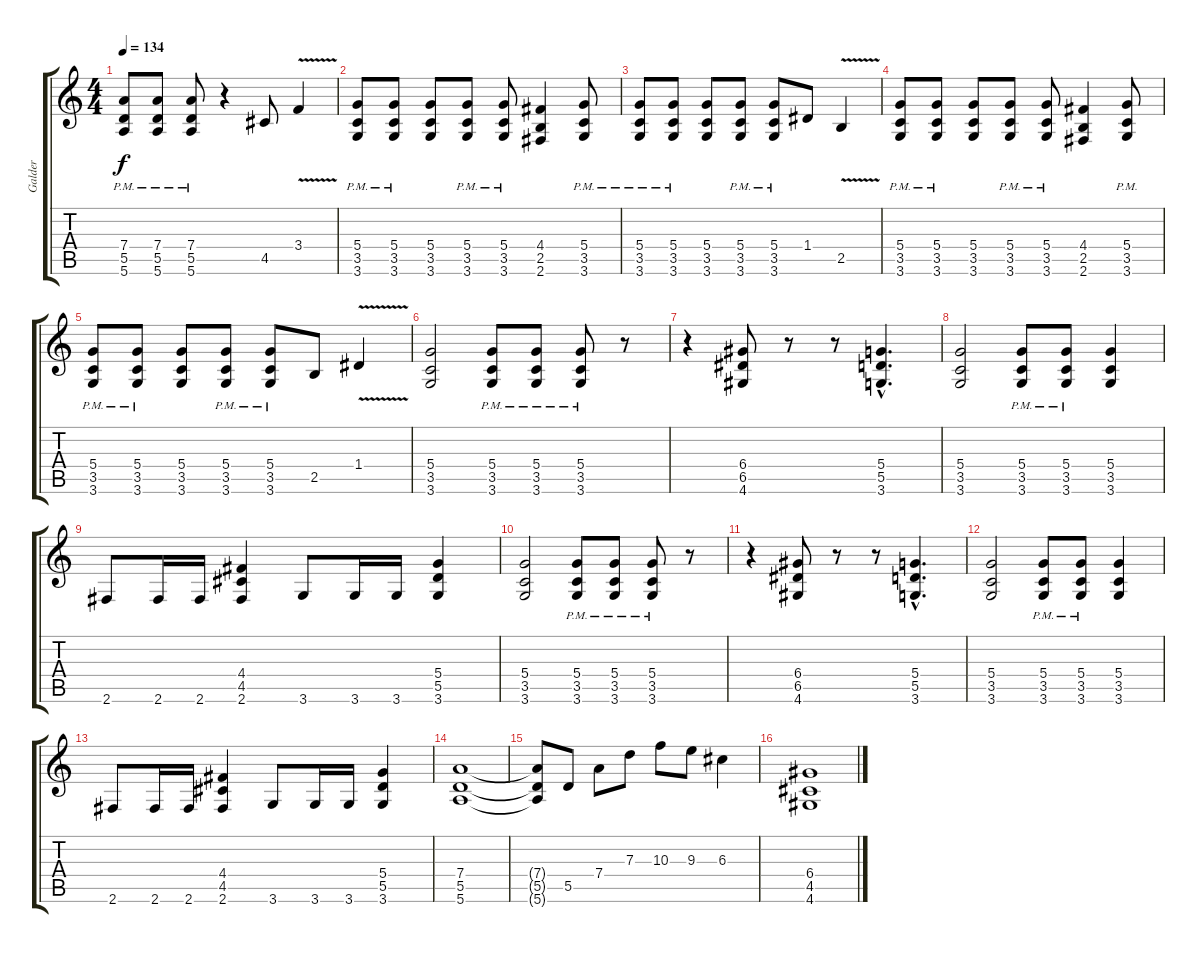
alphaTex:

\track ("Galder" "Galder") {instrument distortionguitar}
\staff {score tabs}
\tuning (E4 B3 G3 D3 A2 E2) {hide}
\ts (4 4)
\tempo 134
\clef g2
\ks c
(7.4{pm} 5.5{pm} 5.6{pm}).8{dy f} (7.4{pm} 5.5{pm} 5.6{pm}).8 (7.4{pm} 5.5{pm} 5.6{pm}).8 r.4 4.5.8 3.4{v}.4 |
(5.4{pm} 3.5{pm} 3.6{pm}).8 (5.4{pm} 3.5{pm} 3.6{pm}).8 (5.4 3.5 3.6).8 (5.4{pm} 3.5{pm} 3.6{pm}).8 (5.4{pm} 3.5{pm} 3.6{pm}).8 (4.4 2.5 2.6).4 (5.4{pm} 3.5{pm} 3.6{pm}).8 |
(5.4{pm} 3.5{pm} 3.6{pm}).8 (5.4{pm} 3.5{pm} 3.6{pm}).8 (5.4 3.5 3.6).8 (5.4{pm} 3.5{pm} 3.6{pm}).8 (5.4{pm} 3.5{pm} 3.6{pm}).8 1.4.8 2.5{v}.4 |
(5.4{pm} 3.5{pm} 3.6{pm}).8 (5.4{pm} 3.5{pm} 3.6{pm}).8 (5.4 3.5 3.6).8 (5.4{pm} 3.5{pm} 3.6{pm}).8 (5.4{pm} 3.5{pm} 3.6{pm}).8 (4.4 2.5 2.6).4 (5.4{pm} 3.5{pm} 3.6{pm}).8 |
(5.4{pm} 3.5{pm} 3.6{pm}).8 (5.4{pm} 3.5{pm} 3.6{pm}).8 (5.4 3.5 3.6).8 (5.4{pm} 3.5{pm} 3.6{pm}).8 (5.4{pm} 3.5{pm} 3.6{pm}).8 2.5.8 1.4{v}.4 |
(5.4 3.5 3.6).2 (5.4{pm} 3.5{pm} 3.6{pm}).8 (5.4{pm} 3.5{pm} 3.6{pm}).8 (5.4{pm} 3.5{pm} 3.6{pm}).8 r.8 |
r.4 (6.4 6.5 4.6).8 r.8 r.8 (5.4{hac} 5.5{hac} 3.6{hac}).4{d} |
(5.4 3.5 3.6).2 (5.4{pm} 3.5{pm} 3.6{pm}).8 (5.4{pm} 3.5{pm} 3.6{pm}).8 (5.4 3.5 3.6).4 |
2.6.8 2.6.16 2.6.16 (4.4 4.5 2.6).4 3.6.8 3.6.16 3.6.16 (5.4 5.5 3.6).4 |
(5.4 3.5 3.6).2 (5.4{pm} 3.5{pm} 3.6{pm}).8 (5.4{pm} 3.5{pm} 3.6{pm}).8 (5.4{pm} 3.5{pm} 3.6{pm}).8 r.8 |
r.4 (6.4 6.5 4.6).8 r.8 r.8 (5.4{hac} 5.5{hac} 3.6{hac}).4{d} |
(5.4 3.5 3.6).2 (5.4{pm} 3.5{pm} 3.6{pm}).8 (5.4{pm} 3.5{pm} 3.6{pm}).8 (5.4 3.5 3.6).4 |
2.6.8 2.6.16 2.6.16 (4.4 4.5 2.6).4 3.6.8 3.6.16 3.6.16 (5.4 5.5 3.6).4 |
(7.4 5.5 5.6).1 |
(7.4{t} 5.5{t} 5.6{t}).8 5.5.8 7.4.8 7.3.8 10.3.8 9.3.8 6.3.4 |
(6.4 4.5 4.6).1
